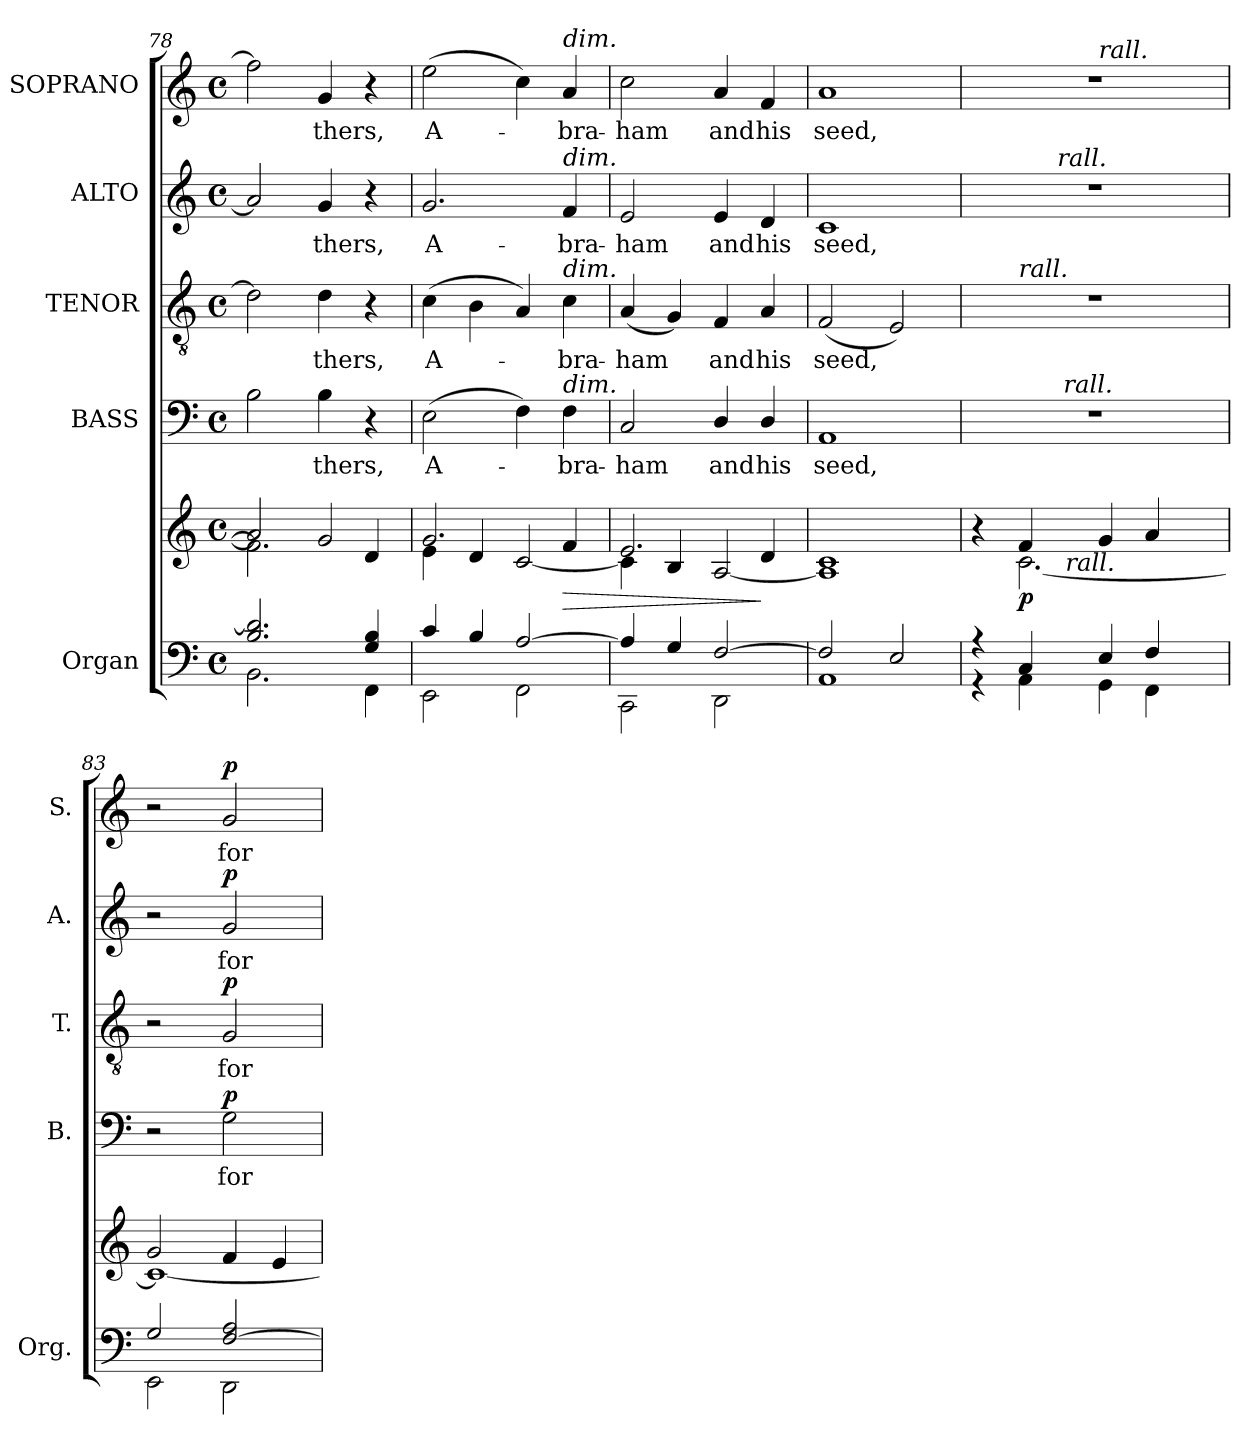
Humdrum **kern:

**kern	**kern	**dynam	**kern	**text	**dynam	**kern	**text	**dynam	**kern	**text	**dynam	**kern	**text	**dynam
*part5	*part5	*part5	*part4	*part4	*part4	*part3	*part3	*part3	*part2	*part2	*part2	*part1	*part1	*part1
*staff6	*staff5	*staff5/6	*staff4	*staff4	*staff4	*staff3	*staff3	*staff3	*staff2	*staff2	*staff2	*staff1	*staff1	*staff1
*I"Organ	*	*	*I"BASS	*	*	*I"TENOR	*	*	*I"ALTO	*	*	*I"SOPRANO	*	*
*I'Org.	*	*	*I'B.	*	*	*I'T.	*	*	*I'A.	*	*	*I'S.	*	*
*clefF4	*clefG2	*	*clefF4	*	*	*clefGv2	*	*	*clefG2	*	*	*clefG2	*	*
*	*	*	*	*	*	*ITrd7c12	*	*	*	*	*	*	*	*
*k[]	*k[]	*	*k[]	*	*	*k[]	*	*	*k[]	*	*	*k[]	*	*
*C:	*C:	*	*C:	*	*	*C:	*	*	*C:	*	*	*C:	*	*
*M4/4	*M4/4	*	*M4/4	*	*	*M4/4	*	*	*M4/4	*	*	*M4/4	*	*
*met(c)	*met(c)	*	*met(c)	*	*	*met(c)	*	*	*met(c)	*	*	*met(c)	*	*
=78	=78	=78	=78	=78	=78	=78	=78	=78	=78	=78	=78	=78	=78	=78
*^	*^	*	*	*	*	*	*	*	*	*	*	*	*	*
2.Bi/ 2.di]	2.BBi\	2ai/]	2.fi\]	.	2Bi\	.	.	2Di\]	.	.	2ai/]	.	.	2ffi\]	.	.
!	!	!	!	!	!	!LO:LY:b:color=#000000	!	!	!	!	!	!	!	!	!	!
!	!	!	!	!	!	!	!	!	!LO:LY:b:color=#000000	!	!	!	!	!	!	!
!	!	!	!	!	!	!	!	!	!	!	!	!LO:LY:b:color=#000000	!	!	!	!
!	!	!	!	!	!	!	!	!	!	!	!	!	!	!	!LO:LY:b:color=#000000	!
.	.	2gi/	.	.	4Bi\	-thers,	.	4Di\	-thers,	.	4gi/	-thers,	.	4gi/	-thers,	.
4Gi/ 4Bi	4FFi\	.	4di/	.	4r	.	.	4r	.	.	4r	.	.	4r	.	.
!!LO:LB:g=z
=79	=79	=79	=79	=79	=79	=79	=79	=79	=79	=79	=79	=79	=79	=79	=79	=79
!	!	!	!	!	!	!LO:LY:b:color=#000000	!	!	!	!	!	!	!	!	!	!
!	!	!	!	!	!	!	!	!	!LO:LY:b:color=#000000	!	!	!	!	!	!	!
!	!	!	!	!	!	!	!	!	!	!	!	!LO:LY:b:color=#000000	!	!	!	!
!	!	!	!	!	!	!	!	!	!	!	!	!	!	!	!LO:LY:b:color=#000000	!
4ci/	2EEi\	2.gi/	4ei\	.	(2Ei\	A-	.	(4Ci\	A-	.	2.gi/	A-	.	(2eei\	A-	.
4Bi/	.	.	4di/	.	.	.	.	4BBi\	.	.	.	.	.	.	.	.
[2Ai/	2FFi\	.	[2ci/	.	4Fi\)	.	.	4AAi/)	.	.	.	.	.	4cci\)	.	.
!	!	!	!	!LO:HP:b	!	!	!	!	!	!	!	!	!	!	!	!
!	!	!	!	!	!	!LO:LY:b:color=#000000	!	!	!	!	!	!	!	!	!	!
!	!	!	!	!	!	!	!	!	!LO:LY:b:color=#000000	!	!	!	!	!	!	!
!	!	!	!	!	!	!	!	!	!	!	!	!LO:LY:b:color=#000000	!	!	!	!
!	!	!	!	!	!	!	!	!	!	!	!	!	!	!LO:TX:a:i:t=dim.	!	!
!	!	!	!	!	!	!	!	!	!	!	!LO:TX:a:i:t=dim.	!	!	!	!	!
!	!	!	!	!	!	!	!	!LO:TX:a:i:t=dim.	!	!	!	!	!	!	!	!
!	!	!	!	!	!LO:TX:a:i:t=dim.	!	!	!	!	!	!	!	!	!	!	!
!	!	!	!	!	!	!	!	!	!	!	!	!	!	!	!LO:LY:b:color=#000000	!
.	.	4fi/	.	>	4Fi\	-bra-	.	4Ci\	-bra-	.	4fi/	-bra-	.	4ai/	-bra-	.
=80	=80	=80	=80	=80	=80	=80	=80	=80	=80	=80	=80	=80	=80	=80	=80	=80
!	!	!	!	!	!	!LO:LY:b:color=#000000	!	!	!	!	!	!	!	!	!	!
!	!	!	!	!	!	!	!	!	!LO:LY:b:color=#000000	!	!	!	!	!	!	!
!	!	!	!	!	!	!	!	!	!	!	!	!LO:LY:b:color=#000000	!	!	!	!
!	!	!	!	!	!	!	!	!	!	!	!	!	!	!	!LO:LY:b:color=#000000	!
4Ai/]	2CCi\	2.ei/	4ci\]	.	2Ci/	-ham	.	(4AAi/	-ham	.	2ei/	-ham	.	2cci\	-ham	.
4Gi/	.	.	4Bi/	.	.	.	.	4GGi/)	.	.	.	.	.	.	.	.
!	!	!	!	!	!	!LO:LY:b:color=#000000	!	!	!	!	!	!	!	!	!	!
!	!	!	!	!	!	!	!	!	!LO:LY:b:color=#000000	!	!	!	!	!	!	!
!	!	!	!	!	!	!	!	!	!	!	!	!LO:LY:b:color=#000000	!	!	!	!
!	!	!	!	!	!	!	!	!	!	!	!	!	!	!	!LO:LY:b:color=#000000	!
[2Fi/	2DDi\	.	[2Ai/	.	4Di/	and	.	4FFi/	and	.	4ei/	and	.	4ai/	and	.
!	!	!	!	!	!	!LO:LY:b:color=#000000	!	!	!	!	!	!	!	!	!	!
!	!	!	!	!	!	!	!	!	!LO:LY:b:color=#000000	!	!	!	!	!	!	!
!	!	!	!	!	!	!	!	!	!	!	!	!LO:LY:b:color=#000000	!	!	!	!
!	!	!	!	!	!	!	!	!	!	!	!	!	!	!	!LO:LY:b:color=#000000	!
.	.	4di/	.	]	4Di/	his	.	4AAi/	his	.	4di/	his	.	4fi/	his	.
*	*	*v	*v	*	*	*	*	*	*	*	*	*	*	*	*	*
=81	=81	=81	=81	=81	=81	=81	=81	=81	=81	=81	=81	=81	=81	=81	=81
!	!	!	!	!	!LO:LY:b:color=#000000	!	!	!	!	!	!	!	!	!	!
!	!	!	!	!	!	!	!	!LO:LY:b:color=#000000	!	!	!	!	!	!	!
!	!	!	!	!	!	!	!	!	!	!	!LO:LY:b:color=#000000	!	!	!	!
!	!	!	!	!	!	!	!	!	!	!	!	!	!	!LO:LY:b:color=#000000	!
2Fi/]	1AAi	1Ai] 1ci	.	1AAi	seed,	.	(2FFi/	seed,	.	1ci	seed,	.	1ai	seed,	.
2Ei/	.	.	.	.	.	.	2EEi/)	.	.	.	.	.	.	.	.
=82	=82	=82	=82	=82	=82	=82	=82	=82	=82	=82	=82	=82	=82	=82	=82
*	*	*^	*	*^	*	*	*^	*	*	*^	*	*	*^	*	*
*	*	*	*^	*	*	*	*	*	*	*	*	*	*	*	*	*	*	*	*	*
4r	4r	4r	4ryy	4ryy	.	1r	4ryy	.	.	1r	4ryy	.	.	1r	4ryy	.	.	1r	2ryy	.	.
!	!	!	!	!	!	!	!	!	!	!	!LO:TX:a:i:t=rall.	!	!	!	!	!	!	!	!	!	!
4Ci/	4AAi\	4fi/	[2.ci\	16ryy	p	.	16ryy	.	.	.	2.ryy	.	.	.	16ryy	.	.	.	.	.	.
.	.	.	.	32ryy	.	.	32ryy	.	.	.	.	.	.	.	32ryy	.	.	.	.	.	.
.	.	.	.	128...ryy	.	.	128ryy	.	.	.	.	.	.	.	256..ryy	.	.	.	.	.	.
!	!	!	!	!	!	!	!	!	!	!	!	!	!	!	!LO:TX:a:i:t=rall.	!	!	!	!	!	!
.	.	.	.	.	.	.	.	.	.	.	.	.	.	.	2ryy	.	.	.	.	.	.
.	.	.	.	.	.	.	256ryy	.	.	.	.	.	.	.	.	.	.	.	.	.	.
.	.	.	.	.	.	.	1024ryy	.	.	.	.	.	.	.	.	.	.	.	.	.	.
!	!	!	!	!	!	!	!LO:TX:a:i:t=rall.	!	!	!	!	!	!	!	!	!	!	!	!	!	!
.	.	.	.	.	.	.	2ryy	.	.	.	.	.	.	.	.	.	.	.	.	.	.
!	!	!	!	!LO:TX:b:i:t=rall.	!	!	!	!	!	!	!	!	!	!	!	!	!	!	!	!	!
.	.	.	.	2ryy	.	.	.	.	.	.	.	.	.	.	.	.	.	.	.	.	.
!	!	!	!	!	!	!	!	!	!	!	!	!	!	!	!	!	!	!	!LO:TX:a:i:t=rall.	!	!
4Ei/	4GGi\	4gi/	.	.	.	.	.	.	.	.	.	.	.	.	.	.	.	.	2ryy	.	.
4Fi/	4FFi\	4ai/	.	.	.	.	.	.	.	.	.	.	.	.	.	.	.	.	.	.	.
.	.	.	.	.	.	.	.	.	.	.	.	.	.	.	8ryy	.	.	.	.	.	.
.	.	.	.	.	.	.	8ryy	.	.	.	.	.	.	.	.	.	.	.	.	.	.
.	.	.	.	8ryy	.	.	.	.	.	.	.	.	.	.	.	.	.	.	.	.	.
.	.	.	.	.	.	.	.	.	.	.	.	.	.	.	64ryy	.	.	.	.	.	.
.	.	.	.	.	.	.	64ryy	.	.	.	.	.	.	.	.	.	.	.	.	.	.
.	.	.	.	64ryy	.	.	.	.	.	.	.	.	.	.	.	.	.	.	.	.	.
.	.	.	.	.	.	.	.	.	.	.	.	.	.	.	128ryy	.	.	.	.	.	.
.	.	.	.	.	.	.	512.ryy	.	.	.	.	.	.	.	.	.	.	.	.	.	.
.	.	.	.	1024ryy	.	.	.	.	.	.	.	.	.	.	1024ryy	.	.	.	.	.	.
*	*	*	*v	*v	*	*	*	*	*	*v	*v	*	*	*v	*v	*	*	*v	*v	*	*
*	*	*	*	*	*v	*v	*	*	*	*	*	*	*	*	*	*	*
=83	=83	=83	=83	=83	=83	=83	=83	=83	=83	=83	=83	=83	=83	=83	=83	=83
2Gi/	2EEi\	2gi/	1ci_	.	2r	.	.	2r	.	.	2r	.	.	2r	.	.
!	!	!	!	!	!	!LO:LY:b:color=#000000	!	!	!	!	!	!	!	!	!	!
!	!	!	!	!	!	!	!	!	!LO:LY:b:color=#000000	!	!	!	!	!	!	!
!	!	!	!	!	!	!	!	!	!	!	!	!LO:LY:b:color=#000000	!	!	!	!
!	!	!	!	!	!	!	!	!	!	!	!	!	!	!	!LO:LY:b:color=#000000	!
[2Fi/ 2Ai	2DDi\	4fi/	.	.	2Gi\	for	p	2GGi/	for	p	2gi/	for	p	2gi/	for	p
.	.	4ei/	.	.	.	.	.	.	.	.	.	.	.	.	.	.
*v	*v	*	*	*	*	*	*	*	*	*	*	*	*	*	*	*
*	*v	*v	*	*	*	*	*	*	*	*	*	*	*	*	*
=	=	=	=	=	=	=	=	=	=	=	=	=	=	=
*-	*-	*-	*-	*-	*-	*-	*-	*-	*-	*-	*-	*-	*-	*-
